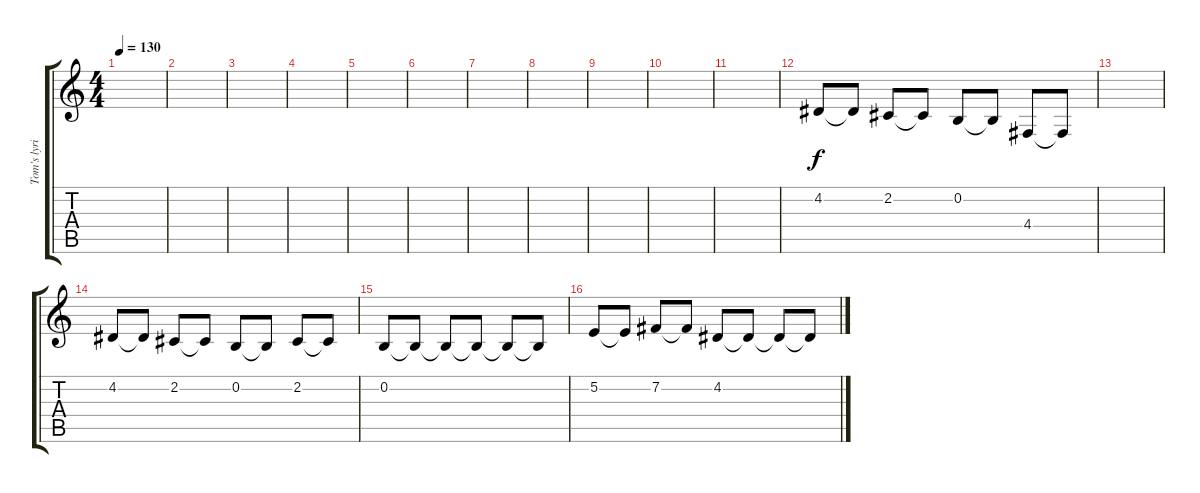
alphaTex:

\track ("Tom's lyrics" "Tom's lyri") {instrument altosax}
\staff {score tabs}
\tuning (E4 B3 G3 D3 A2 E2) {hide}
\ts (4 4)
\tempo 130
\clef g2
\ks c
|
|
|
|
|
|
|
|
|
|
|
4.2.8 4.2{t}.8 2.2.8 2.2{t}.8 0.2.8 0.2{t}.8 4.4.8 4.4{t}.8 |
|
4.2.8 4.2{t}.8 2.2.8 2.2{t}.8 0.2.8 0.2{t}.8 2.2.8 2.2{t}.8 |
0.2.8 0.2{t}.8 0.2{t}.8 0.2{t}.8 0.2{t}.8 0.2{t}.8 |
5.2.8 5.2{t}.8 7.2.8 7.2{t}.8 4.2.8 4.2{t}.8 4.2{t}.8 4.2{t}.8
